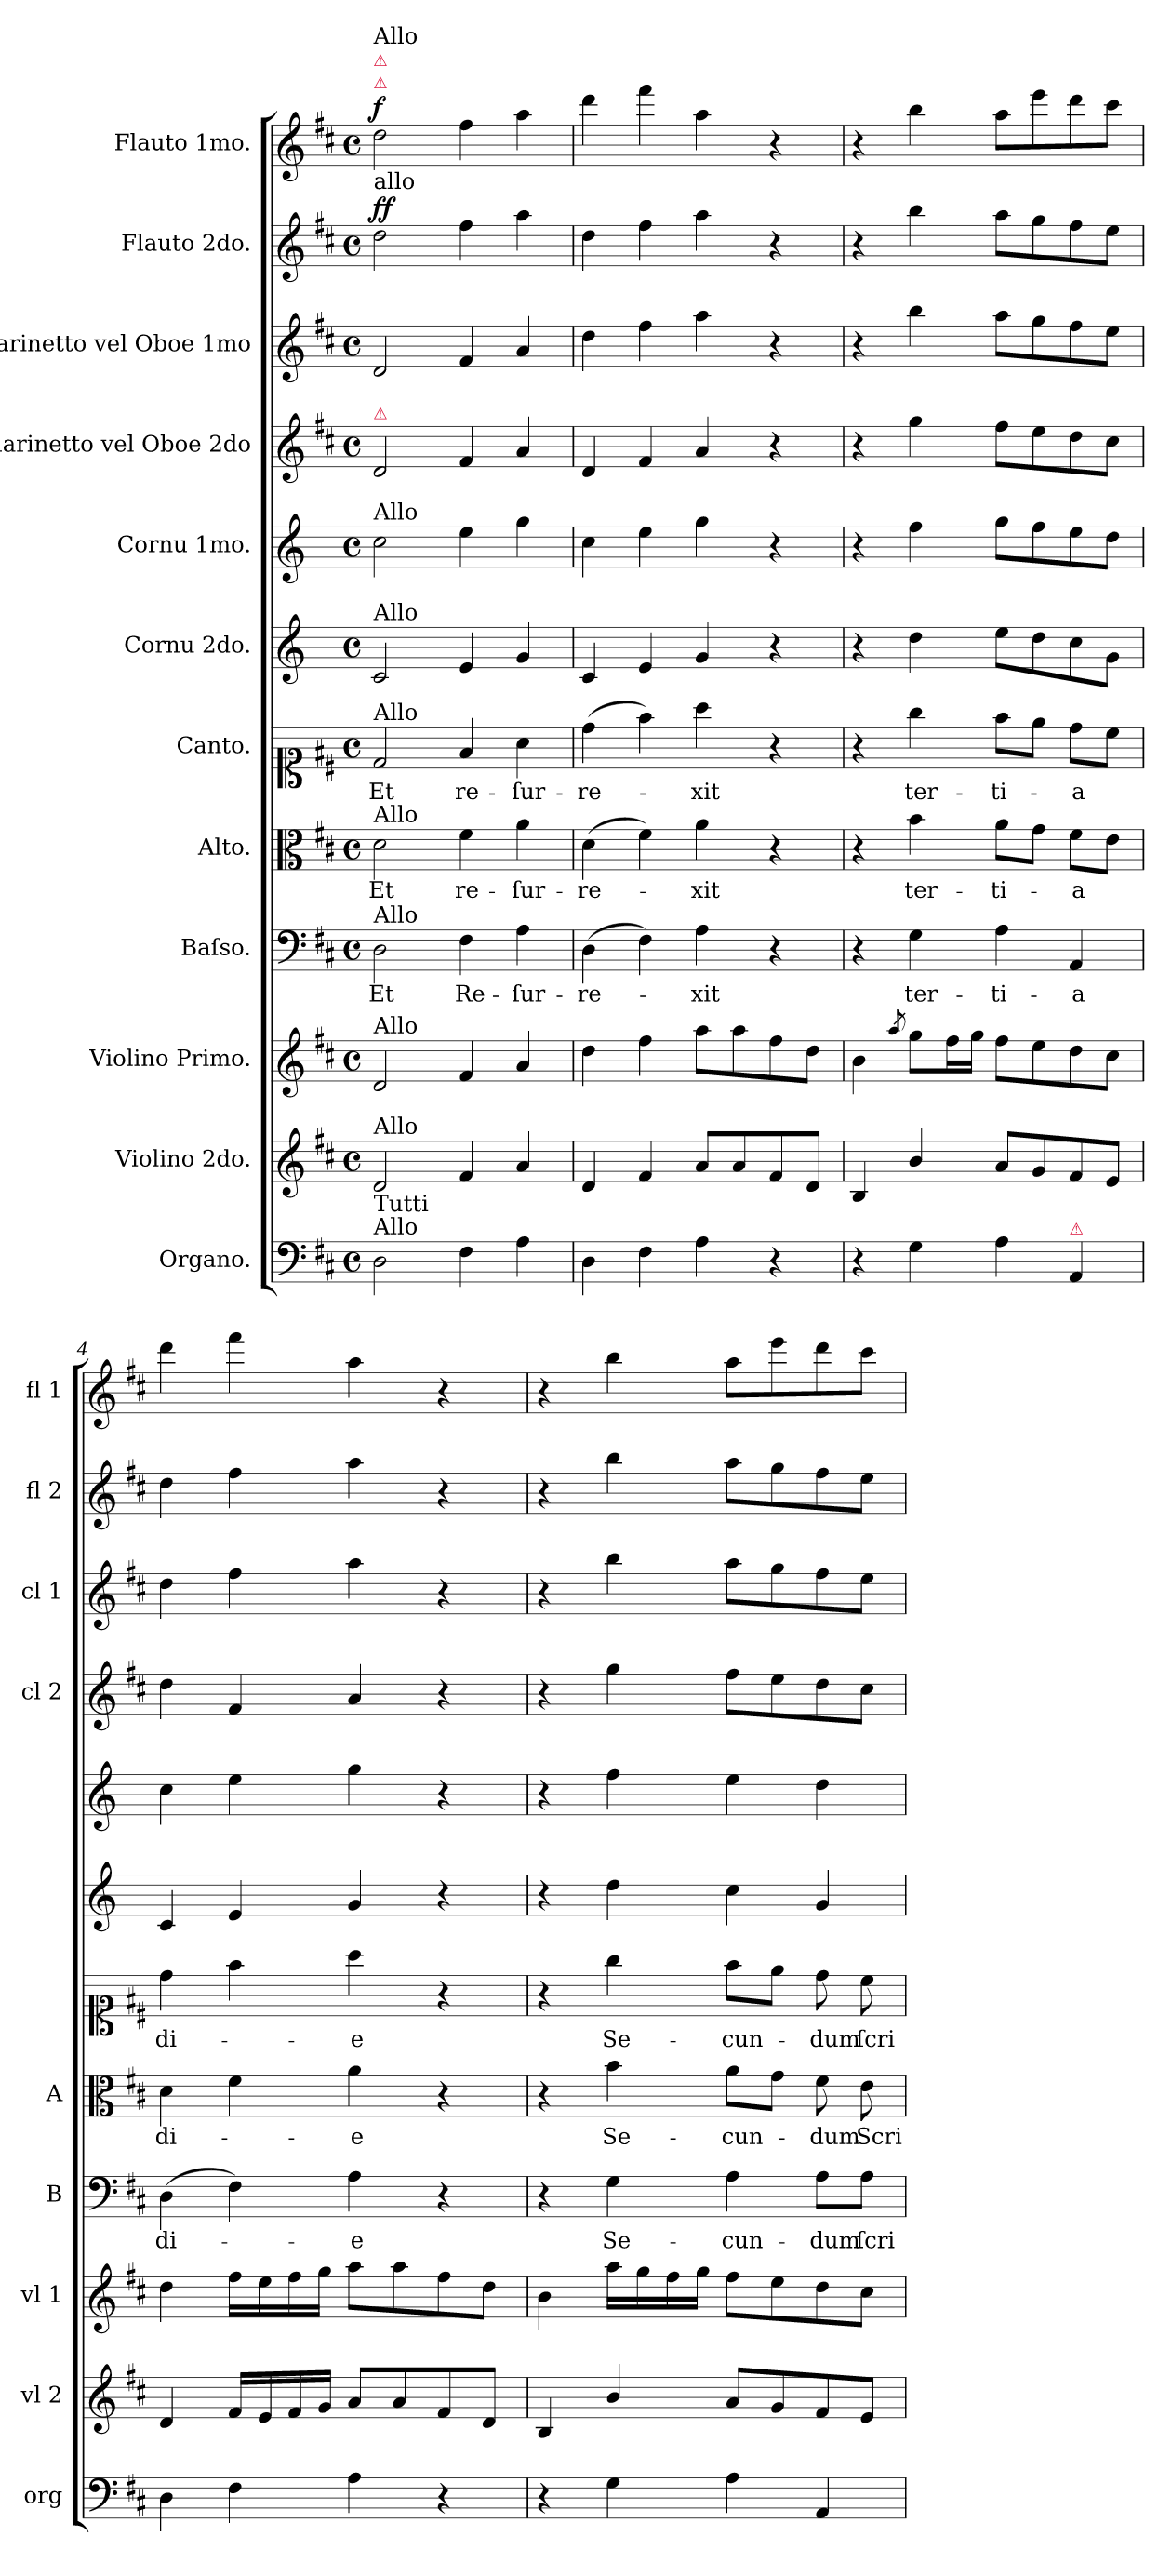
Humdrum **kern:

**kern	**dynam	**kern	**dynam	**kern	**dynam	**kern	**text	**kern	**text	**kern	**text	**dynam	**kern	**dynam	**kern	**dynam	**kern	**kern	**kern	**dynam	**kern	**dynam
*part12	*part12	*part11	*part11	*part10	*part10	*part9	*part9	*part8	*part8	*part7	*part7	*part7	*part6	*part6	*part5	*part5	*part4	*part3	*part2	*part2	*part1	*part1
*staff12	*staff12	*staff11	*staff11	*staff10	*staff10	*staff9	*staff9	*staff8	*staff8	*staff7	*staff7	*staff7	*staff6	*staff6	*staff5	*staff5	*staff4	*staff3	*staff2	*staff2	*staff1	*staff1
*I"Organo.	*	*I"Violino 2do.	*	*I"Violino Primo.	*	*I"Baſso.	*	*I"Alto.	*	*I"Canto.	*	*	*I"Cornu 2do.	*	*I"Cornu 1mo.	*	*I"Clarinetto vel Oboe 2do	*I"Clarinetto vel Oboe 1mo	*I"Flauto 2do.	*	*I"Flauto 1mo.	*
*I'org	*	*I'vl 2	*	*I'vl 1	*	*I'B	*	*I'A	*	*	*	*	*	*	*	*	*I'cl 2	*I'cl 1	*I'fl 2	*	*I'fl 1	*
*clefF4	*	*clefG2	*	*clefG2	*	*clefF4	*	*clefC3	*	*clefC1	*	*	*clefG2	*	*clefG2	*	*clefG2	*clefG2	*clefG2	*	*clefG2	*
*	*	*	*	*	*	*	*	*	*	*	*	*	*ITrd-1c-2	*	*ITrd-1c-2	*	*	*	*	*	*	*
*k[f#c#]	*	*k[f#c#]	*	*k[f#c#]	*	*k[f#c#]	*	*k[f#c#]	*	*k[f#c#]	*	*	*k[f#c#]	*	*k[f#c#]	*	*k[f#c#]	*k[f#c#]	*k[f#c#]	*	*k[f#c#]	*
*D:	*	*D:	*	*D:	*	*D:	*	*D:	*	*D:	*	*	*D:	*	*D:	*	*D:	*D:	*D:	*	*D:	*
*M4/4	*	*M4/4	*	*M4/4	*	*M4/4	*	*M4/4	*	*M4/4	*	*	*M4/4	*	*M4/4	*	*M4/4	*M4/4	*M4/4	*	*M4/4	*
*met(c)	*	*met(c)	*	*met(c)	*	*met(c)	*	*met(c)	*	*met(c)	*	*	*met(c)	*	*met(c)	*	*met(c)	*met(c)	*met(c)	*	*met(c)	*
=1	=1	=1	=1	=1	=1	=1	=1	=1	=1	=1	=1	=1	=1	=1	=1	=1	=1	=1	=1	=1	=1	=1
!	!	!	!	!	!	!	!	!	!	!	!	!	!	!	!	!	!	!	!	!	!LO:TX:a:color=crimson:t=⚠	!
!	!	!	!	!	!	!	!	!	!	!	!	!	!	!	!	!	!	!	!	!	!LO:TX:a:color=crimson:t=⚠	!
!	!	!	!	!	!	!	!	!	!	!	!	!	!	!	!	!	!	!	!	!	!LO:TX:a:t=Allo	!
!	!	!	!	!	!	!	!	!	!	!	!	!	!	!	!	!	!	!	!LO:TX:a:t=allo	!	!	!
!	!	!	!	!	!	!	!	!	!	!	!	!	!	!	!	!	!LO:TX:a:color=crimson:t=⚠	!	!	!	!	!
!	!	!	!	!	!	!	!	!	!	!	!	!	!	!	!LO:TX:a:t=Allo	!	!	!	!	!	!	!
!	!	!	!	!	!	!	!	!	!	!	!	!	!LO:TX:a:t=Allo	!	!	!	!	!	!	!	!	!
!	!	!	!	!	!	!	!	!	!	!LO:TX:a:t=Allo	!	!	!	!	!	!	!	!	!	!	!	!
!	!	!	!	!	!	!	!	!LO:TX:a:t=Allo	!	!	!	!	!	!	!	!	!	!	!	!	!	!
!	!	!	!	!	!	!LO:TX:a:t=Allo	!	!	!	!	!	!	!	!	!	!	!	!	!	!	!	!
!	!	!	!	!LO:TX:a:t=Allo	!	!	!	!	!	!	!	!	!	!	!	!	!	!	!	!	!	!
!	!	!LO:TX:a:t=Allo	!	!	!	!	!	!	!	!	!	!	!	!	!	!	!	!	!	!	!	!
!LO:TX:a:t=Allo	!	!	!	!	!	!	!	!	!	!	!	!	!	!	!	!	!	!	!	!	!	!
!LO:TX:a:t=Tutti	!	!	!	!	!	!	!	!	!	!	!	!	!	!	!	!	!	!	!	!	!	!
!	!LO:DY:a	!	!LO:DY:a	!	!LO:DY:a	!	!	!	!	!	!	!LO:DY:a	!	!LO:DY:a	!	!LO:DY:a	!	!	!	!LO:DY:a	!	!LO:DY:a
2D\	ffor&colon;	2d/	ffor.	2d/	ffor&colon;	2D\	Et	2d\	Et	2d/	Et	ff&colon;	2d/	ffor&colon;	2dd\	ffor&colon;	2d/	2d/	2dd\	ff.	2dd\	f.
4F#\	.	4f#/	.	4f#/	.	4F#\	Re-	4f#\	re-	4f#/	re-	.	4f#/	.	4ff#\	.	4f#/	4f#/	4ff#\	.	4ff#\	.
4A\	.	4a/	.	4a/	.	4A\	-ſur-	4a\	-ſur-	4a\	-ſur-	.	4a/	.	4aa\	.	4a/	4a/	4aa\	.	4aa\	.
=2	=2	=2	=2	=2	=2	=2	=2	=2	=2	=2	=2	=2	=2	=2	=2	=2	=2	=2	=2	=2	=2	=2
4D\	.	4d/	.	4dd\	.	(4D\	-re-	(4d\	-re-	(4dd\	-re-	.	4d/	.	4dd\	.	4d/	4dd\	4dd\	.	4ddd\	.
4F#\	.	4f#/	.	4ff#\	.	4F#\)	.	4f#\)	.	4ff#\)	.	.	4f#/	.	4ff#\	.	4f#/	4ff#\	4ff#\	.	4fff#\	.
4A\	.	8a/L	.	8aa\L	.	4A\	-xit	4a\	-xit	4aa\	-xit	.	4a/	.	4aa\	.	4a/	4aa\	4aa\	.	4aa\	.
.	.	8a/	.	8aa\	.	.	.	.	.	.	.	.	.	.	.	.	.	.	.	.	.	.
4r	.	8f#/	.	8ff#\	.	4r	.	4r	.	4r	.	.	4r	.	4r	.	4r	4r	4r	.	4r	.
.	.	8d/J	.	8dd\J	.	.	.	.	.	.	.	.	.	.	.	.	.	.	.	.	.	.
=3	=3	=3	=3	=3	=3	=3	=3	=3	=3	=3	=3	=3	=3	=3	=3	=3	=3	=3	=3	=3	=3	=3
4r	.	4B/	.	4b\	.	4r	.	4r	.	4r	.	.	4r	.	4r	.	4r	4r	4r	.	4r	.
.	.	.	.	8qaa/	.	.	.	.	.	.	.	.	.	.	.	.	.	.	.	.	.	.
4G\	.	4b/	.	8gg\L	.	4G\	ter-	4b\	ter-	4gg\	ter-	.	4ee\	.	4gg\	.	4gg\	4bb\	4bb\	.	4bb\	.
.	.	.	.	16ff#\L	.	.	.	.	.	.	.	.	.	.	.	.	.	.	.	.	.	.
.	.	.	.	16gg\JJ	.	.	.	.	.	.	.	.	.	.	.	.	.	.	.	.	.	.
4A\	.	8a/L	.	8ff#\L	.	4A\	-ti-	8a\L	-ti-	8ff#\L	-ti-	.	8ff#\L	.	8aa\L	.	8ff#\L	8aa\L	8aa\L	.	8aa\L	.
.	.	8g/	.	8ee\	.	.	.	8g\J	.	8ee\J	.	.	8ee\	.	8gg\	.	8ee\	8gg\	8gg\	.	8eee\	.
!LO:TX:a:color=crimson:t=⚠	!	!	!	!	!	!	!	!	!	!	!	!	!	!	!	!	!	!	!	!	!	!
4AA/	.	8f#/	.	8dd\	.	4AA/	-a	8f#\L	-a	8dd\L	-a	.	8dd\	.	8ff#\	.	8dd\	8ff#\	8ff#\	.	8ddd\	.
.	.	8e/J	.	8cc#\J	.	.	.	8e\J	.	8cc#\J	.	.	8a\J	.	8ee\J	.	8cc#\J	8ee\J	8ee\J	.	8ccc#\J	.
=4	=4	=4	=4	=4	=4	=4	=4	=4	=4	=4	=4	=4	=4	=4	=4	=4	=4	=4	=4	=4	=4	=4
4D\	.	4d/	.	4dd\	.	(4D\	di-	4d\	di-	4dd\	di-	.	4d/	.	4dd\	.	4dd\	4dd\	4dd\	.	4ddd\	.
4F#\	.	16f#/LL	.	16ff#\LL	.	4F#\)	.	4f#\	.	4ff#\	.	.	4f#/	.	4ff#\	.	4f#/	4ff#\	4ff#\	.	4fff#\	.
.	.	16e/	.	16ee\	.	.	.	.	.	.	.	.	.	.	.	.	.	.	.	.	.	.
.	.	16f#/	.	16ff#\	.	.	.	.	.	.	.	.	.	.	.	.	.	.	.	.	.	.
.	.	16g/JJ	.	16gg\JJ	.	.	.	.	.	.	.	.	.	.	.	.	.	.	.	.	.	.
4A\	.	8a/L	.	8aa\L	.	4A\	-e	4a\	-e	4aa\	-e	.	4a/	.	4aa\	.	4a/	4aa\	4aa\	.	4aa\	.
.	.	8a/	.	8aa\	.	.	.	.	.	.	.	.	.	.	.	.	.	.	.	.	.	.
4r	.	8f#/	.	8ff#\	.	4r	.	4r	.	4r	.	.	4r	.	4r	.	4r	4r	4r	.	4r	.
.	.	8d/J	.	8dd\J	.	.	.	.	.	.	.	.	.	.	.	.	.	.	.	.	.	.
=5	=5	=5	=5	=5	=5	=5	=5	=5	=5	=5	=5	=5	=5	=5	=5	=5	=5	=5	=5	=5	=5	=5
4r	.	4B/	.	4b\	.	4r	.	4r	.	4r	.	.	4r	.	4r	.	4r	4r	4r	.	4r	.
4G\	.	4b/	.	16aa\LL	.	4G\	Se-	4b\	Se-	4gg\	Se-	.	4ee\	.	4gg\	.	4gg\	4bb\	4bb\	.	4bb\	.
.	.	.	.	16gg\	.	.	.	.	.	.	.	.	.	.	.	.	.	.	.	.	.	.
.	.	.	.	16ff#\	.	.	.	.	.	.	.	.	.	.	.	.	.	.	.	.	.	.
.	.	.	.	16gg\JJ	.	.	.	.	.	.	.	.	.	.	.	.	.	.	.	.	.	.
4A\	.	8a/L	.	8ff#\L	.	4A\	-cun-	8a\L	-cun-	8ff#\L	-cun-	.	4dd\	.	4ff#\	.	8ff#\L	8aa\L	8aa\L	.	8aa\L	.
.	.	8g/	.	8ee\	.	.	.	8g\J	.	8ee\J	.	.	.	.	.	.	8ee\	8gg\	8gg\	.	8eee\	.
4AA/	.	8f#/	.	8dd\	.	8A\L	-dum	8f#\	-dum	8dd\	-dum	.	4a/	.	4ee\	.	8dd\	8ff#\	8ff#\	.	8ddd\	.
.	.	8e/J	.	8cc#\J	.	8A\J	ſcri-	8e\	Scri-	8cc#\	ſcri-	.	.	.	.	.	8cc#\J	8ee\J	8ee\J	.	8ccc#\J	.
=	=	=	=	=	=	=	=	=	=	=	=	=	=	=	=	=	=	=	=	=	=	=
*-	*-	*-	*-	*-	*-	*-	*-	*-	*-	*-	*-	*-	*-	*-	*-	*-	*-	*-	*-	*-	*-	*-
